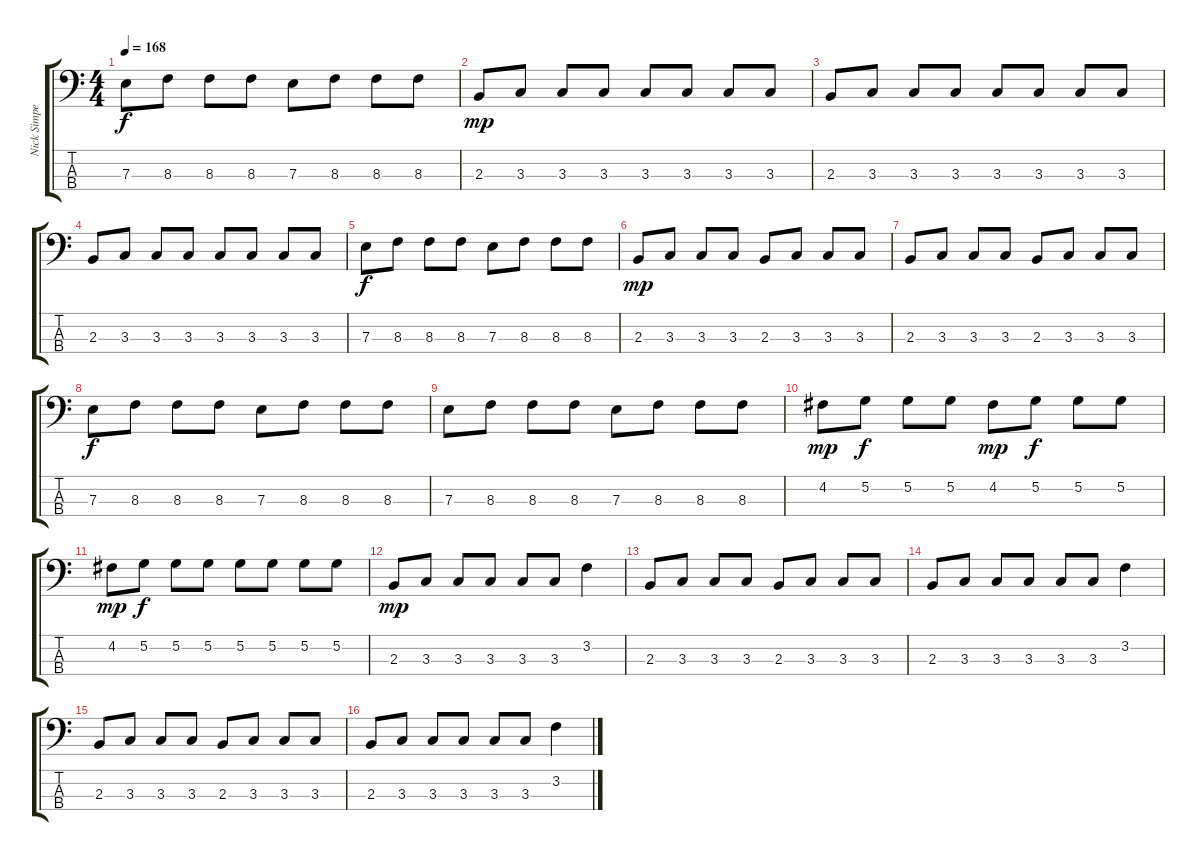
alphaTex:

\track ("Nick Simper" "Nick Simpe") {instrument electricbassfinger}
\staff {score tabs}
\tuning (G2 D2 A1 E1) {hide}
\ts (4 4)
\tempo 168
\clef f4
\ks c
7.3.8{dy f} 8.3.8 8.3.8 8.3.8 7.3.8 8.3.8 8.3.8 8.3.8 |
2.3.8{dy mp} 3.3.8 3.3.8 3.3.8 3.3.8 3.3.8 3.3.8 3.3.8 |
2.3.8 3.3.8 3.3.8 3.3.8 3.3.8 3.3.8 3.3.8 3.3.8 |
2.3.8 3.3.8 3.3.8 3.3.8 3.3.8 3.3.8 3.3.8 3.3.8 |
7.3.8{dy f} 8.3.8 8.3.8 8.3.8 7.3.8 8.3.8 8.3.8 8.3.8 |
2.3.8{dy mp} 3.3.8 3.3.8 3.3.8 2.3.8 3.3.8 3.3.8 3.3.8 |
2.3.8 3.3.8 3.3.8 3.3.8 2.3.8 3.3.8 3.3.8 3.3.8 |
7.3.8{dy f} 8.3.8 8.3.8 8.3.8 7.3.8 8.3.8 8.3.8 8.3.8 |
7.3.8 8.3.8 8.3.8 8.3.8 7.3.8 8.3.8 8.3.8 8.3.8 |
4.2.8{dy mp} 5.2.8{dy f} 5.2.8 5.2.8 4.2.8{dy mp} 5.2.8{dy f} 5.2.8 5.2.8 |
4.2.8{dy mp} 5.2.8{dy f} 5.2.8 5.2.8 5.2.8 5.2.8 5.2.8 5.2.8 |
2.3.8{dy mp} 3.3.8 3.3.8 3.3.8 3.3.8 3.3.8 3.2.4 |
2.3.8 3.3.8 3.3.8 3.3.8 2.3.8 3.3.8 3.3.8 3.3.8 |
2.3.8 3.3.8 3.3.8 3.3.8 3.3.8 3.3.8 3.2.4 |
2.3.8 3.3.8 3.3.8 3.3.8 2.3.8 3.3.8 3.3.8 3.3.8 |
2.3.8 3.3.8 3.3.8 3.3.8 3.3.8 3.3.8 3.2.4
